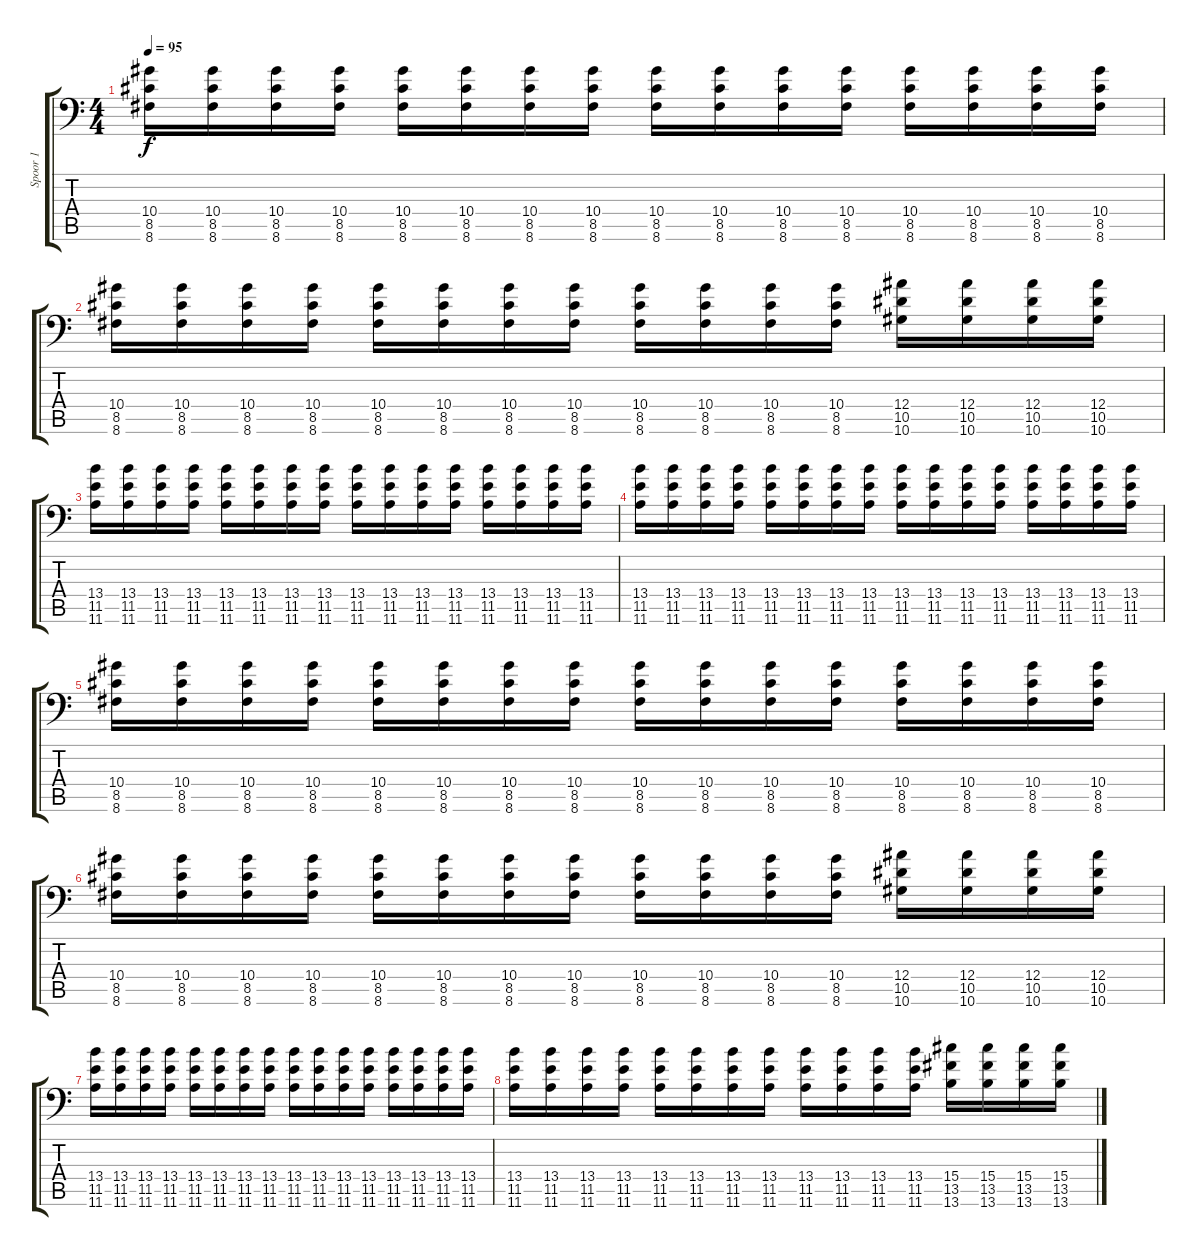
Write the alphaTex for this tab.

\track ("Spoor 1" "Spoor 1") {instrument distortionguitar}
\staff {score tabs}
\tuning (C4 G3 Eb3 Bb2 F2 Bb1) {hide}
\ts (4 4)
\tempo 95
\clef f4
\ks c
(10.4 8.5 8.6).16{dy f} (10.4 8.5 8.6).16 (10.4 8.5 8.6).16 (10.4 8.5 8.6).16 (10.4 8.5 8.6).16 (10.4 8.5 8.6).16 (10.4 8.5 8.6).16 (10.4 8.5 8.6).16 (10.4 8.5 8.6).16 (10.4 8.5 8.6).16 (10.4 8.5 8.6).16 (10.4 8.5 8.6).16 (10.4 8.5 8.6).16 (10.4 8.5 8.6).16 (10.4 8.5 8.6).16 (10.4 8.5 8.6).16 |
(10.4 8.5 8.6).16 (10.4 8.5 8.6).16 (10.4 8.5 8.6).16 (10.4 8.5 8.6).16 (10.4 8.5 8.6).16 (10.4 8.5 8.6).16 (10.4 8.5 8.6).16 (10.4 8.5 8.6).16 (10.4 8.5 8.6).16 (10.4 8.5 8.6).16 (10.4 8.5 8.6).16 (10.4 8.5 8.6).16 (12.4 10.5 10.6).16 (12.4 10.5 10.6).16 (12.4 10.5 10.6).16 (12.4 10.5 10.6).16 |
(13.4 11.5 11.6).16 (13.4 11.5 11.6).16 (13.4 11.5 11.6).16 (13.4 11.5 11.6).16 (13.4 11.5 11.6).16 (13.4 11.5 11.6).16 (13.4 11.5 11.6).16 (13.4 11.5 11.6).16 (13.4 11.5 11.6).16 (13.4 11.5 11.6).16 (13.4 11.5 11.6).16 (13.4 11.5 11.6).16 (13.4 11.5 11.6).16 (13.4 11.5 11.6).16 (13.4 11.5 11.6).16 (13.4 11.5 11.6).16 |
(13.4 11.5 11.6).16 (13.4 11.5 11.6).16 (13.4 11.5 11.6).16 (13.4 11.5 11.6).16 (13.4 11.5 11.6).16 (13.4 11.5 11.6).16 (13.4 11.5 11.6).16 (13.4 11.5 11.6).16 (13.4 11.5 11.6).16 (13.4 11.5 11.6).16 (13.4 11.5 11.6).16 (13.4 11.5 11.6).16 (13.4 11.5 11.6).16 (13.4 11.5 11.6).16 (13.4 11.5 11.6).16 (13.4 11.5 11.6).16 |
(10.4 8.5 8.6).16 (10.4 8.5 8.6).16 (10.4 8.5 8.6).16 (10.4 8.5 8.6).16 (10.4 8.5 8.6).16 (10.4 8.5 8.6).16 (10.4 8.5 8.6).16 (10.4 8.5 8.6).16 (10.4 8.5 8.6).16 (10.4 8.5 8.6).16 (10.4 8.5 8.6).16 (10.4 8.5 8.6).16 (10.4 8.5 8.6).16 (10.4 8.5 8.6).16 (10.4 8.5 8.6).16 (10.4 8.5 8.6).16 |
(10.4 8.5 8.6).16 (10.4 8.5 8.6).16 (10.4 8.5 8.6).16 (10.4 8.5 8.6).16 (10.4 8.5 8.6).16 (10.4 8.5 8.6).16 (10.4 8.5 8.6).16 (10.4 8.5 8.6).16 (10.4 8.5 8.6).16 (10.4 8.5 8.6).16 (10.4 8.5 8.6).16 (10.4 8.5 8.6).16 (12.4 10.5 10.6).16 (12.4 10.5 10.6).16 (12.4 10.5 10.6).16 (12.4 10.5 10.6).16 |
(13.4 11.5 11.6).16 (13.4 11.5 11.6).16 (13.4 11.5 11.6).16 (13.4 11.5 11.6).16 (13.4 11.5 11.6).16 (13.4 11.5 11.6).16 (13.4 11.5 11.6).16 (13.4 11.5 11.6).16 (13.4 11.5 11.6).16 (13.4 11.5 11.6).16 (13.4 11.5 11.6).16 (13.4 11.5 11.6).16 (13.4 11.5 11.6).16 (13.4 11.5 11.6).16 (13.4 11.5 11.6).16 (13.4 11.5 11.6).16 |
(13.4 11.5 11.6).16 (13.4 11.5 11.6).16 (13.4 11.5 11.6).16 (13.4 11.5 11.6).16 (13.4 11.5 11.6).16 (13.4 11.5 11.6).16 (13.4 11.5 11.6).16 (13.4 11.5 11.6).16 (13.4 11.5 11.6).16 (13.4 11.5 11.6).16 (13.4 11.5 11.6).16 (13.4 11.5 11.6).16 (15.4 13.5 13.6).16 (15.4 13.5 13.6).16 (15.4 13.5 13.6).16 (15.4 13.5 13.6).16
